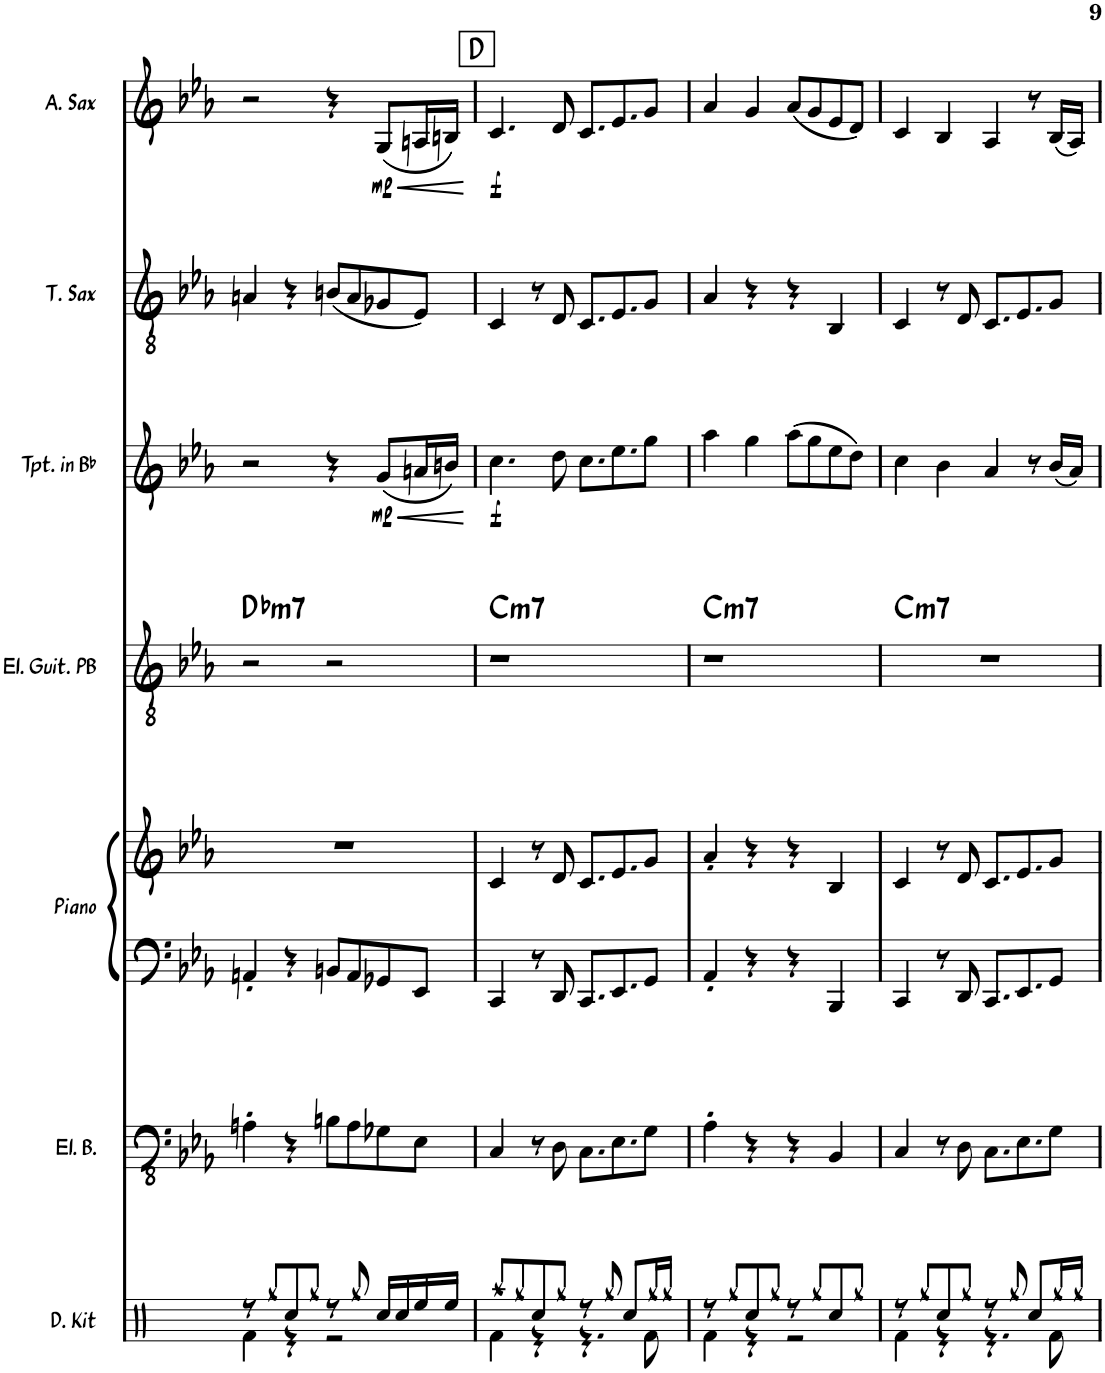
**kern	**kern	**kern	**kern	**kern	**harte	**kern	**dynam	**kern	**kern	**dynam
*part7	*part6	*part5	*part5	*part4	*part4	*part3	*part3	*part2	*part1	*part1
*staff8	*staff7	*staff6	*staff5	*staff4	*	*staff3	*staff3	*staff2	*staff1	*staff1
*I"Drum Kit	*I"Electric Bass	*I"Piano	*	*I"Electric Guitar Playback	*	*I"Trumpet in Bb	*	*I"Tenor Sax	*I"Alto Sax	*
*I'D. Kit	*I'El. B.	*I'Piano	*	*I'El. Guit. PB	*	*I'Tpt. in Bb	*	*I'T. Sax	*I'A. Sax	*
!!LO:PB:g=z
*clefX	*clefFv4	*clefF4	*clefG2	*clefGv2	*	*clefG2	*	*clefGv2	*clefG2	*
*	*	*	*	*	*	*Trd1c2	*	*Trd8c14	*Trd5c9	*
*k[]	*k[b-e-a-]	*k[b-e-a-]	*k[b-e-a-]	*k[b-e-a-]	*	*k[b-e-a-]	*	*k[b-e-a-]	*k[b-e-a-]	*
*M4/4	*M4/4	*M4/4	*M4/4	*M4/4	*	*M4/4	*	*M4/4	*M4/4	*
=32	=32	=32	=32	=32	=32	=32	=32	=32	=32	=32
*^	*	*	*	*	*	*	*	*	*	*
!	!	!	!	!	!	!LO:H:kt=m7	!	!	!	!	!
8r	4Rf\	4AAn'\	4AAn'/	1r	2r	Db:min7	2r	.	4An/	2r	.
8Rgg/L	.	.	.	.	.	.	.	.	.	.	.
8Rcc/	4r	4r	4r	.	.	.	.	.	4r	.	.
8Rgg/J	.	.	.	.	.	.	.	.	.	.	.
8r	2r	8BBn\L	8BBn/L	.	2r	.	4r	.	(8Bn/L	4r	.
8Rgg/	.	8AA\	8AA/	.	.	.	.	.	8A/	.	.
!	!	!	!	!	!	!	!	!LO:HP:b	!	!	!LO:HP:b
!	!	!	!	!	!	!	!	!LO:DY:n=1:b	!	!	!LO:DY:n=1:b
16Rcc/LL	.	8GG-X\	8GG-X/	.	.	.	(8g/L	< mp	8G-X/	(8G/L	< mp
16Rcc/	.	.	.	.	.	.	.	.	.	.	.
16Ree/	.	8EE-\J	8EE-/J	.	.	.	16an/L	.	8E-/J)	16An/L	.
16Ree/JJ	.	.	.	.	.	.	16bn/JJ)	.	.	16Bn/JJ)	.
*v	*v	*	*	*	*	*	*	*	*	*	*
.	.	.	.	.	.	.	[	.	.	[
!!LO:REH:place=s1:a:B:rj:fs=14:t=D
=33	=33	=33	=33	=33	=33	=33	=33	=33	=33	=33
*^	*	*	*	*	*	*	*	*	*	*
!	!	!	!	!	!	!LO:H:kt=m7	!	!LO:DY:b	!	!	!LO:DY:b
8Raa/L	4Rf\	4CC/	4CC/	4c/	1r	C:min7	4.cc\	f	4C/	4.c/	f
8Rgg/	.	.	.	.	.	.	.	.	.	.	.
8Rcc/	4r	8r	8r	8r	.	.	.	.	8r	.	.
8Rgg/J	.	8DD\	8DD/	8d/	.	.	8dd\	.	8D/	8d/	.
8r	4.r	8.CC\L	8.CC/L	8.c/L	.	.	8.cc\L	.	8.C/L	8.c/L	.
8Rgg/	.	.	.	.	.	.	.	.	.	.	.
.	.	8.EE-\	8.EE-/	8.e-/	.	.	8.ee-\	.	8.E-/	8.e-/	.
8Rcc/L	.	.	.	.	.	.	.	.	.	.	.
16Rgg/L	8Rf\	8GG\J	8GG/J	8g/J	.	.	8gg\J	.	8G/J	8g/J	.
16Rgg/JJ	.	.	.	.	.	.	.	.	.	.	.
=34	=34	=34	=34	=34	=34	=34	=34	=34	=34	=34	=34
!	!	!	!	!	!	!LO:H:kt=m7	!	!	!	!	!
8r	4Rf\	4AA-'\	4AA-'/	4a-'/	1r	C:min7	4aa-\	.	4A-/	4a-/	.
8Rgg/L	.	.	.	.	.	.	.	.	.	.	.
8Rcc/	4r	4r	4r	4r	.	.	4gg\	.	4r	4g/	.
8Rgg/J	.	.	.	.	.	.	.	.	.	.	.
8r	2r	4r	4r	4r	.	.	(8aa-\L	.	4r	(8a-/L	.
8Rgg/L	.	.	.	.	.	.	8gg\	.	.	8g/	.
8Rcc/	.	4BBB-/	4BBB-/	4B-/	.	.	8ee-\	.	4BB-/	8e-/	.
8Rgg/J	.	.	.	.	.	.	8dd\J)	.	.	8d/J)	.
=35	=35	=35	=35	=35	=35	=35	=35	=35	=35	=35	=35
!	!	!	!	!	!	!LO:H:kt=m7	!	!	!	!	!
8r	4Rf\	4CC/	4CC/	4c/	1r	C:min7	4cc\	.	4C/	4c/	.
8Rgg/L	.	.	.	.	.	.	.	.	.	.	.
8Rcc/	4r	8r	8r	8r	.	.	4b-\	.	8r	4B-/	.
8Rgg/J	.	8DD\	8DD/	8d/	.	.	.	.	8D/	.	.
8r	4.r	8.CC\L	8.CC/L	8.c/L	.	.	4a-/	.	8.C/L	4A-/	.
8Rgg/	.	.	.	.	.	.	.	.	.	.	.
.	.	8.EE-\	8.EE-/	8.e-/	.	.	.	.	8.E-/	.	.
8Rcc/L	.	.	.	.	.	.	8r	.	.	8r	.
16Rgg/L	8Rf\	8GG\J	8GG/J	8g/J	.	.	(16b-/LL	.	8G/J	(16B-/LL	.
16Rgg/JJ	.	.	.	.	.	.	16a-/JJ)	.	.	16A-/JJ)	.
*v	*v	*	*	*	*	*	*	*	*	*	*
=	=	=	=	=	=	=	=	=	=	=
*-	*-	*-	*-	*-	*-	*-	*-	*-	*-	*-
